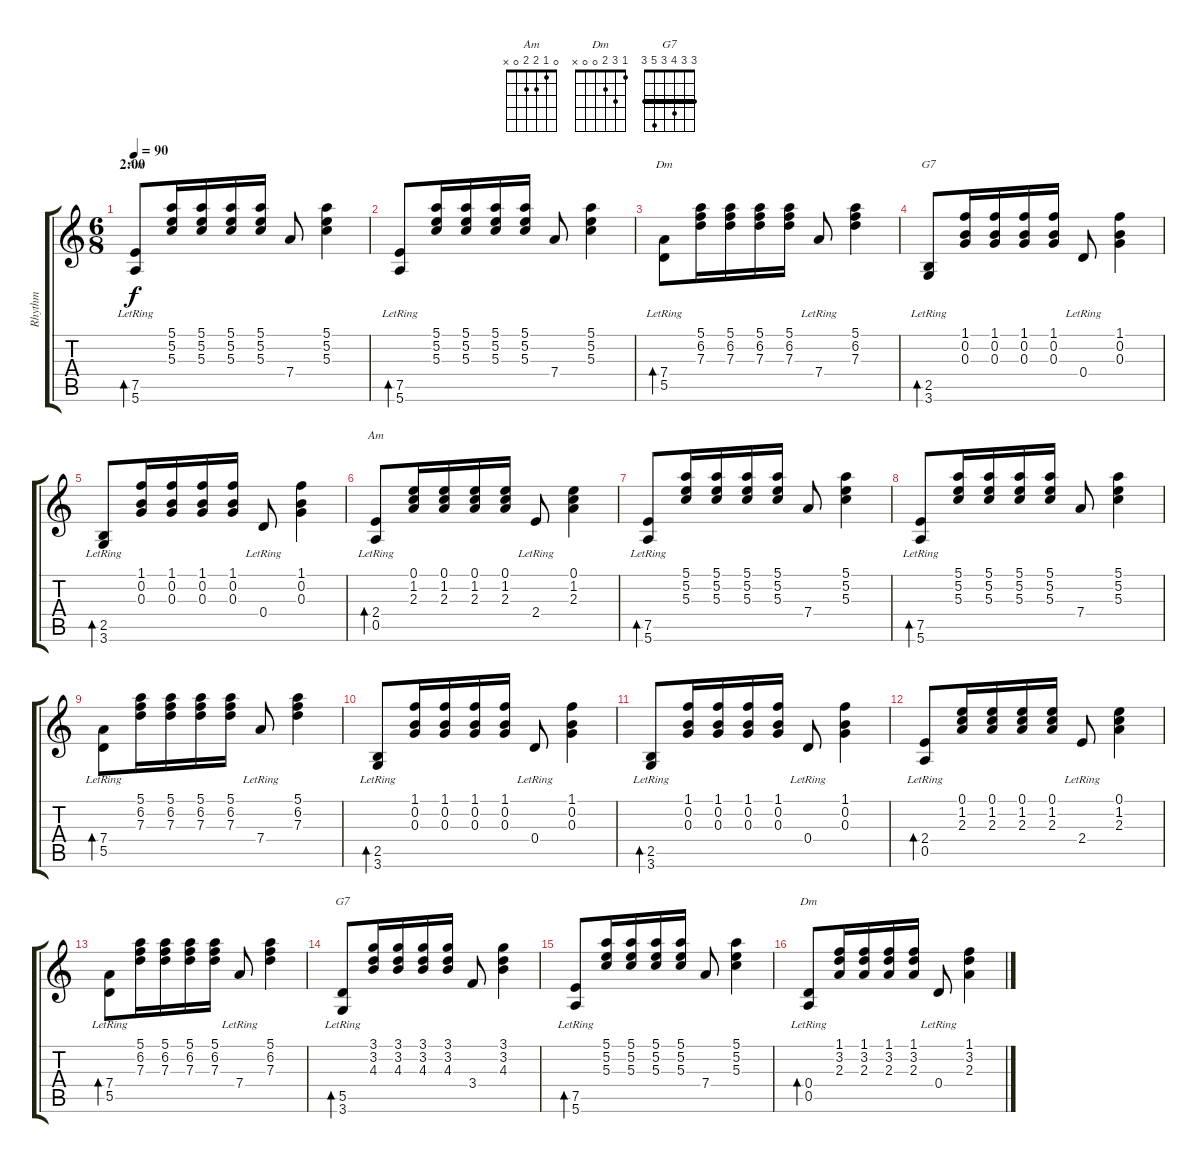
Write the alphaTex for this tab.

\track ("Rhythm" "Rhythm") {instrument acousticguitarnylon}
\staff {score tabs}
\tuning (E4 B3 G3 D3 A2 E2) {hide}
\chord ("Am" 5 5 5 7 7 5) {firstfret 5 barre 5}
\chord ("Dm" 5 6 7 7 5 5) {firstfret 5 barre 5}
\chord ("G7" 1 0 0 0 2 3)
\chord ("Am" 0 1 2 2 0 x)
\chord ("G7" 3 3 4 3 5 3) {barre 3}
\chord ("Dm" 1 3 2 0 0 x)
\ts (6 8)
\section ("" "2:00")
\tempo 90
\clef g2
\ks c
(7.5{lr} 5.6{lr}).8{bd 120 ch "Am" dy f} (5.1 5.2 5.3).16 (5.1 5.2 5.3).16 (5.1 5.2 5.3).16 (5.1 5.2 5.3).16 7.4.8 (5.1 5.2 5.3).4 |
(7.5{lr} 5.6{lr}).8{bd 120} (5.1 5.2 5.3).16 (5.1 5.2 5.3).16 (5.1 5.2 5.3).16 (5.1 5.2 5.3).16 7.4.8 (5.1 5.2 5.3).4 |
(7.4{lr} 5.5).8{bd 120 ch "Dm"} (5.1 6.2 7.3).16 (5.1 6.2 7.3).16 (5.1 6.2 7.3).16 (5.1 6.2 7.3).16 7.4{lr}.8 (5.1 6.2 7.3).4 |
(2.5{lr} 3.6{lr}).8{bd 120 ch "G7"} (1.1 0.2 0.3).16 (1.1 0.2 0.3).16 (1.1 0.2 0.3).16 (1.1 0.2 0.3).16 0.4{lr}.8 (1.1 0.2 0.3).4 |
(2.5{lr} 3.6{lr}).8{bd 120} (1.1 0.2 0.3).16 (1.1 0.2 0.3).16 (1.1 0.2 0.3).16 (1.1 0.2 0.3).16 0.4{lr}.8 (1.1 0.2 0.3).4 |
(2.4{lr} 0.5{lr}).8{bd 120 ch "Am"} (0.1 1.2 2.3).16 (0.1 1.2 2.3).16 (0.1 1.2 2.3).16 (0.1 1.2 2.3).16 2.4{lr}.8 (0.1 1.2 2.3).4 |
(7.5{lr} 5.6{lr}).8{bd 120} (5.1 5.2 5.3).16 (5.1 5.2 5.3).16 (5.1 5.2 5.3).16 (5.1 5.2 5.3).16 7.4.8 (5.1 5.2 5.3).4 |
(7.5{lr} 5.6{lr}).8{bd 120} (5.1 5.2 5.3).16 (5.1 5.2 5.3).16 (5.1 5.2 5.3).16 (5.1 5.2 5.3).16 7.4.8 (5.1 5.2 5.3).4 |
(7.4{lr} 5.5).8{bd 120} (5.1 6.2 7.3).16 (5.1 6.2 7.3).16 (5.1 6.2 7.3).16 (5.1 6.2 7.3).16 7.4{lr}.8 (5.1 6.2 7.3).4 |
(2.5{lr} 3.6{lr}).8{bd 120} (1.1 0.2 0.3).16 (1.1 0.2 0.3).16 (1.1 0.2 0.3).16 (1.1 0.2 0.3).16 0.4{lr}.8 (1.1 0.2 0.3).4 |
(2.5{lr} 3.6{lr}).8{bd 120} (1.1 0.2 0.3).16 (1.1 0.2 0.3).16 (1.1 0.2 0.3).16 (1.1 0.2 0.3).16 0.4{lr}.8 (1.1 0.2 0.3).4 |
(2.4{lr} 0.5{lr}).8{bd 120} (0.1 1.2 2.3).16 (0.1 1.2 2.3).16 (0.1 1.2 2.3).16 (0.1 1.2 2.3).16 2.4{lr}.8 (0.1 1.2 2.3).4 |
(7.4{lr} 5.5).8{bd 120} (5.1 6.2 7.3).16 (5.1 6.2 7.3).16 (5.1 6.2 7.3).16 (5.1 6.2 7.3).16 7.4{lr}.8 (5.1 6.2 7.3).4 |
(5.5{lr} 3.6{lr}).8{bd 120 ch "G7"} (3.1 3.2 4.3).16 (3.1 3.2 4.3).16 (3.1 3.2 4.3).16 (3.1 3.2 4.3).16 3.4.8 (3.1 3.2 4.3).4 |
(7.5{lr} 5.6{lr}).8{bd 120} (5.1 5.2 5.3).16 (5.1 5.2 5.3).16 (5.1 5.2 5.3).16 (5.1 5.2 5.3).16 7.4.8 (5.1 5.2 5.3).4 |
(0.4{lr} 0.5).8{bd 120 ch "Dm"} (1.1 3.2 2.3).16 (1.1 3.2 2.3).16 (1.1 3.2 2.3).16 (1.1 3.2 2.3).16 0.4{lr}.8 (1.1 3.2 2.3).4
